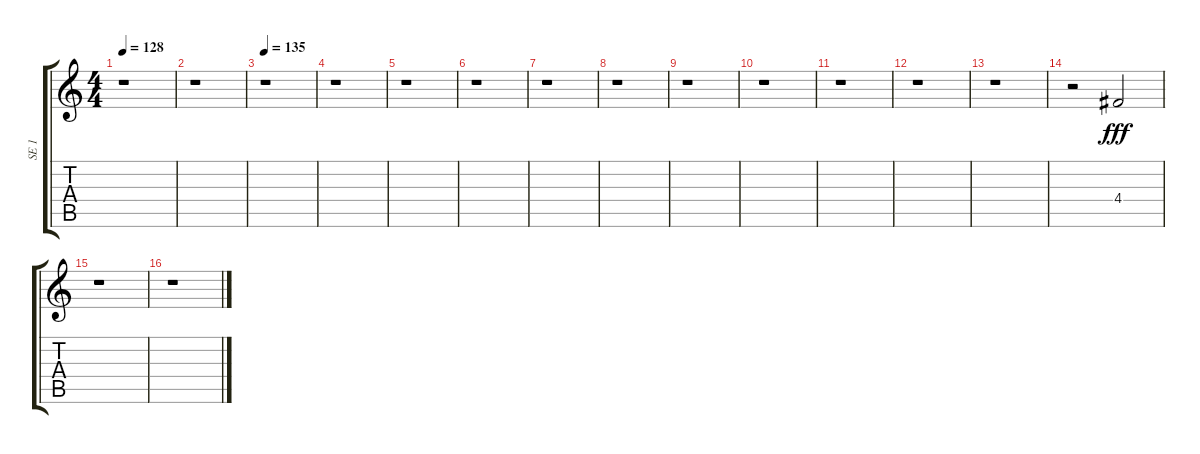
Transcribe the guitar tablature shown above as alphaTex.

\track ("SE 1" "SE 1") {instrument acousticguitarsteel}
\staff {score tabs}
\tuning (E4 B3 G3 D3 A2 E2) {hide}
\ts (4 4)
\tempo 128
\clef g2
\ks c
r.1{dy fff} |
r.1 |
\tempo 135
r.1 |
r.1 |
r.1 |
r.1 |
r.1 |
r.1 |
r.1 |
r.1 |
r.1 |
r.1 |
r.1 |
r.2 4.4.2 |
r.1 |
r.1
